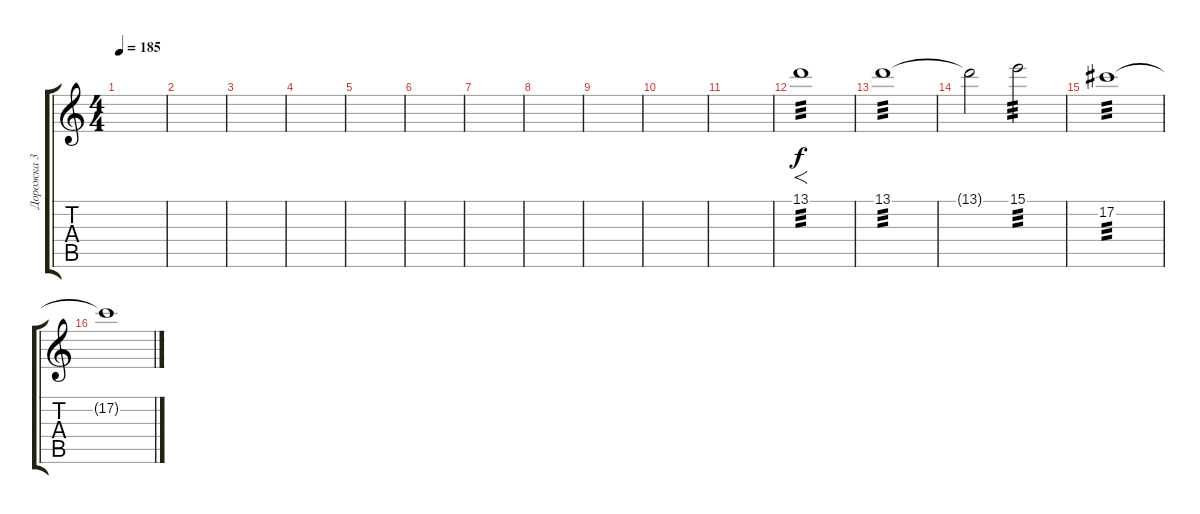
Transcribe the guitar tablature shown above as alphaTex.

\track ("Дорожка 3" "Дорожка 3") {instrument distortionguitar}
\staff {score tabs}
\tuning (Db4 Ab3 E3 B2 Gb2 B1) {hide}
\ts (4 4)
\tempo 185
\clef g2
\ks c
|
|
|
|
|
|
|
|
|
|
|
13.1.1{f tp 3} |
13.1.1{tp 3} |
13.1{t}.2 15.1.2{tp 3} |
17.2.1{tp 3} |
17.2{t}.1
